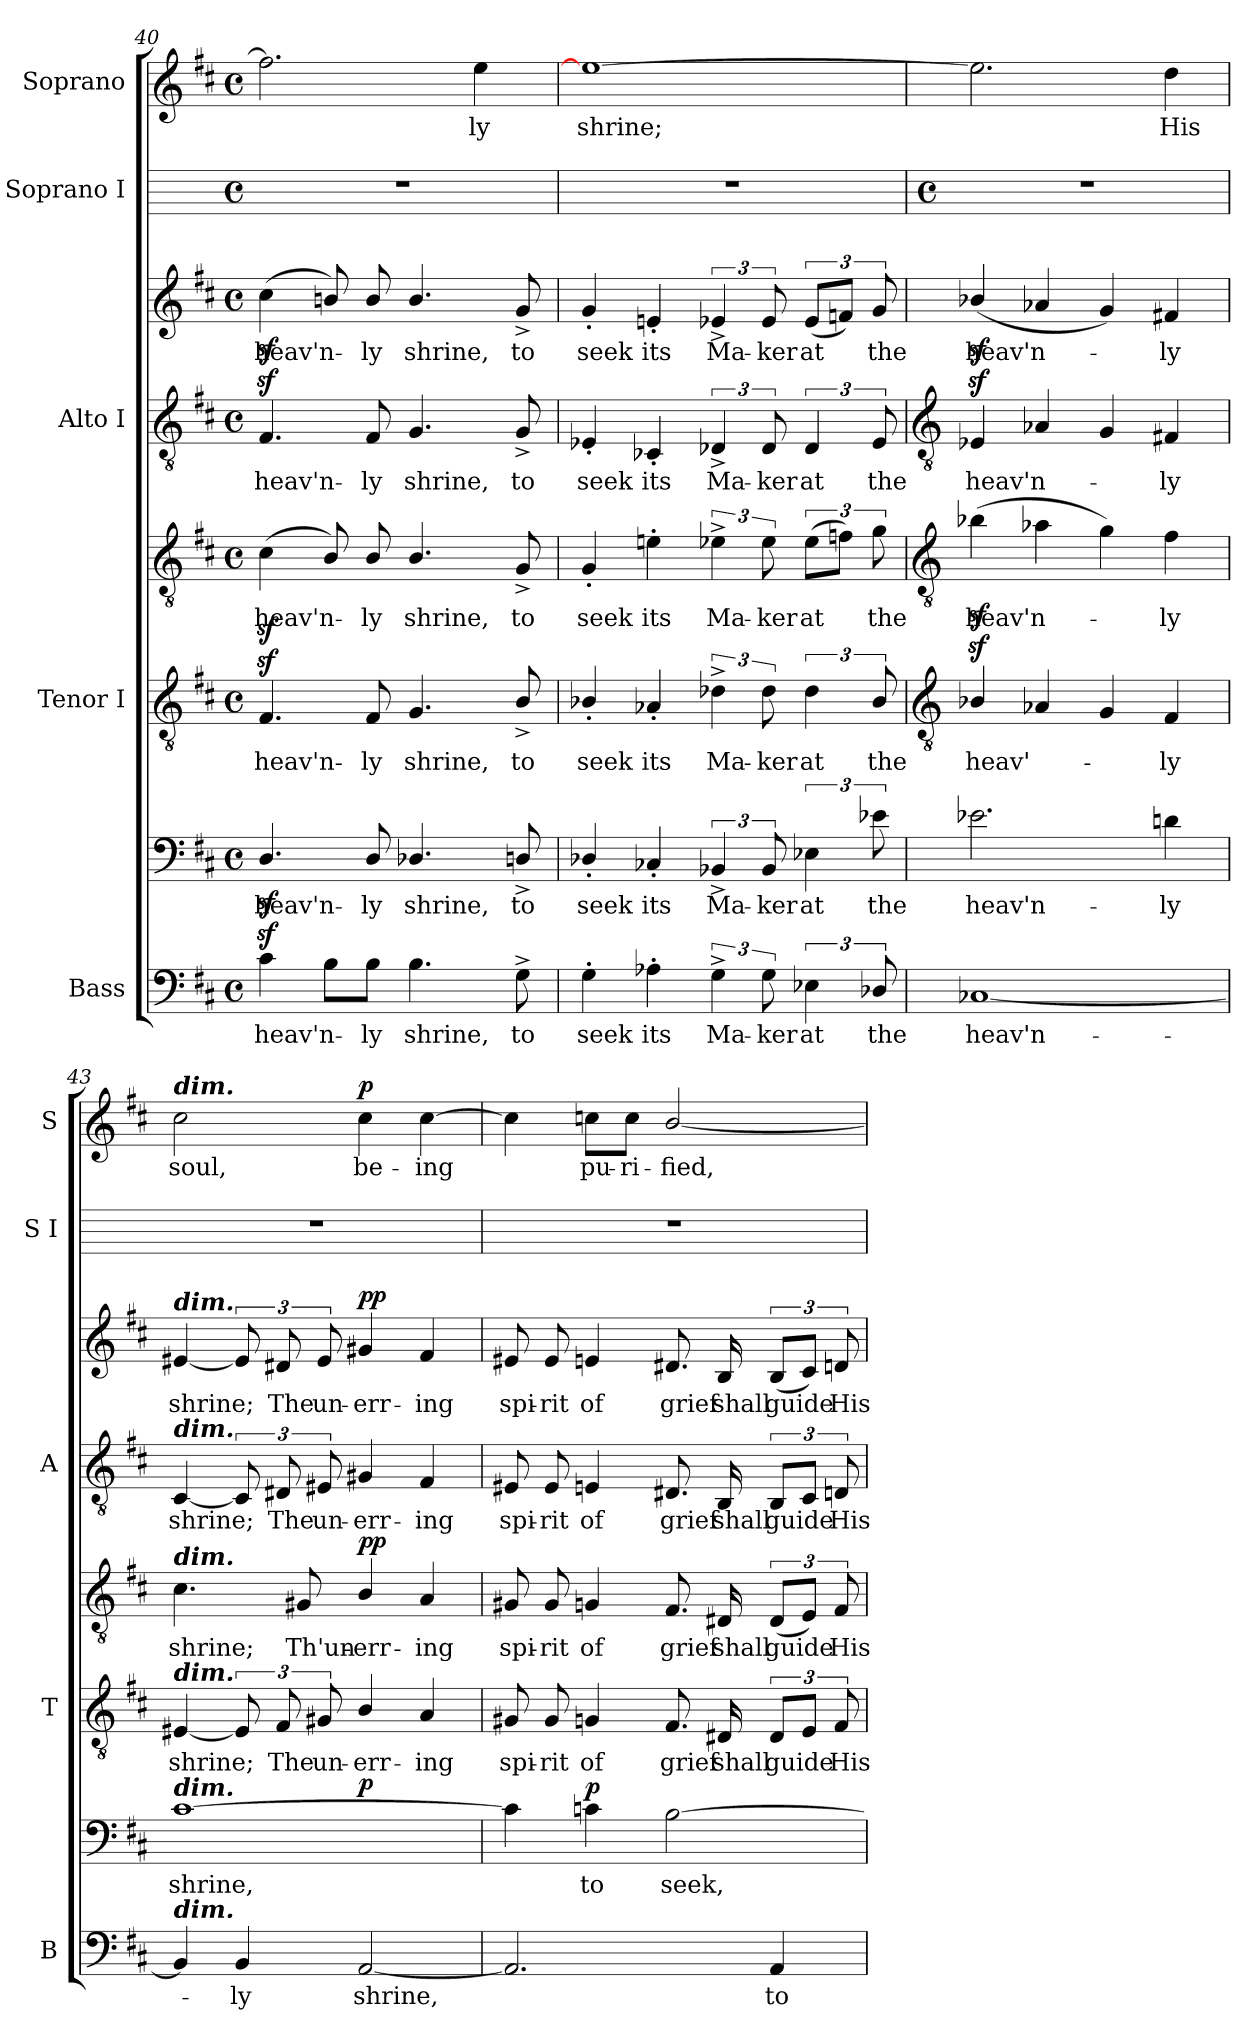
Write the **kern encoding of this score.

**kern	**text	**kern	**text	**dynam	**kern	**text	**kern	**text	**dynam	**kern	**text	**kern	**text	**dynam	**kern	**kern	**text	**dynam
*part5	*part5	*part5	*part5	*part5	*part4	*part4	*part4	*part4	*part4	*part3	*part3	*part3	*part3	*part3	*part2	*part1	*part1	*part1
*staff8	*staff8	*staff7	*staff7	*staff7/8	*staff6	*staff6	*staff5	*staff5	*staff5/6	*staff4	*staff4	*staff3	*staff3	*staff3/4	*staff2	*staff1	*staff1	*staff1
*I"Bass	*	*	*	*	*I"Tenor I	*	*	*	*	*I"Alto I	*	*	*	*	*I"Soprano I	*I"Soprano	*	*
*I'B	*	*	*	*	*I'T	*	*	*	*	*I'A	*	*	*	*	*I'S I	*I'S	*	*
*clefF4	*	*clefF4	*	*	*clefGv2	*	*clefGv2	*	*	*clefGv2	*	*clefG2	*	*	*	*clefG2	*	*
*k[f#c#]	*	*k[f#c#]	*	*	*k[f#c#]	*	*k[f#c#]	*	*	*k[f#c#]	*	*k[f#c#]	*	*	*	*k[f#c#]	*	*
*D:	*	*D:	*	*	*D:	*	*D:	*	*	*D:	*	*D:	*	*	*	*D:	*	*
*M4/4	*	*M4/4	*	*	*M4/4	*	*M4/4	*	*	*M4/4	*	*M4/4	*	*	*M4/4	*M4/4	*	*
*met(c)	*	*met(c)	*	*	*met(c)	*	*met(c)	*	*	*met(c)	*	*met(c)	*	*	*met(c)	*met(c)	*	*
=40	=40	=40	=40	=40	=40	=40	=40	=40	=40	=40	=40	=40	=40	=40	=40	=40	=40	=40
!	!LO:LY:b	!	!LO:LY:b	!	!	!LO:LY:b	!	!LO:LY:b	!	!	!LO:LY:b	!	!LO:LY:b	!	!	!	!	!
4c#z<	heav'n-	4.Dz</	heav'n-	.	4.F#z<	heav'n-	(<4c#z<	heav'n-	.	4.F#z<	heav'n-	(<4cc#z<	heav'n-	.	1r	2.ff#]	.	.
8B\L	.	.	.	.	.	.	8B/)	.	.	.	.	8bn/)	.	.	.	.	.	.
!	!LO:LY:b	!	!LO:LY:b	!	!	!LO:LY:b	!	!LO:LY:b	!	!	!LO:LY:b	!	!LO:LY:b	!	!	!	!	!
8B\J	ly	8D/	-ly	.	8F#	-ly	8B/	ly	.	8F#	-ly	8b/	ly	.	.	.	.	.
!	!LO:LY:b	!	!LO:LY:b	!	!	!LO:LY:b	!	!LO:LY:b	!	!	!LO:LY:b	!	!LO:LY:b	!	!	!	!	!
4.B	shrine,	4.D-X/	shrine,	.	4.G	shrine,	4.B/	shrine,	.	4.G	shrine,	4.b/	shrine,	.	.	.	.	.
!	!	!	!	!	!	!	!	!	!	!	!	!	!	!	!	!	!LO:LY:b	!
.	.	.	.	.	.	.	.	.	.	.	.	.	.	.	.	4ee	ly	.
!	!LO:LY:b	!	!LO:LY:b	!	!	!LO:LY:b	!	!LO:LY:b	!	!	!LO:LY:b	!	!LO:LY:b	!	!	!	!	!
8G^	to	8Dn^/	to	.	8B^/	to	8G^	to	.	8G^	to	8g^	to	.	.	.	.	.
=41	=41	=41	=41	=41	=41	=41	=41	=41	=41	=41	=41	=41	=41	=41	=41	=41	=41	=41
!	!LO:LY:b	!	!LO:LY:b	!	!	!LO:LY:b	!	!LO:LY:b	!	!	!LO:LY:b	!	!LO:LY:b	!	!	!	!LO:LY:b	!
4G'	seek	4D-X'/	seek	.	4B-X'/	seek	4G'	seek	.	4E-X'	seek	4g'	seek	.	1r	1ee-_	shrine;	.
!	!LO:LY:b	!	!LO:LY:b	!	!	!LO:LY:b	!	!LO:LY:b	!	!	!LO:LY:b	!	!LO:LY:b	!	!	!	!	!
4A-X'	its	4C-X'	its	.	4A-X'	its	4en'	its	.	4C-X'	its	4en'	its	.	.	.	.	.
!	!LO:LY:b	!	!LO:LY:b	!	!	!LO:LY:b	!	!LO:LY:b	!	!	!LO:LY:b	!	!LO:LY:b	!	!	!	!	!
6G^	Ma-	6BB-X^	Ma-	.	6d-X^	Ma-	6e-X^	Ma-	.	6D-X^	Ma-	6e-X^	Ma-	.	.	.	.	.
!	!LO:LY:b	!	!LO:LY:b	!	!	!LO:LY:b	!	!LO:LY:b	!	!	!LO:LY:b	!	!LO:LY:b	!	!	!	!	!
12G	-ker	12BB-	-ker	.	12d-	-ker	12e-	-ker	.	12D-	-ker	12e-	-ker	.	.	.	.	.
!	!LO:LY:b	!	!LO:LY:b	!	!	!LO:LY:b	!	!LO:LY:b	!	!	!LO:LY:b	!	!LO:LY:b	!	!	!	!	!
6E-X	at	6E-X	at	.	6d-	at	(>12e-L	at	.	6D-	at	(<12e-L	at	.	.	.	.	.
.	.	.	.	.	.	.	12fnJ)	.	.	.	.	12fnJ)	.	.	.	.	.	.
!	!LO:LY:b	!	!LO:LY:b	!	!	!LO:LY:b	!	!LO:LY:b	!	!	!LO:LY:b	!	!LO:LY:b	!	!	!	!	!
12D-X/	the	12e-X	the	.	12B-/	the	12g	the	.	12E-	the	12g	the	.	.	.	.	.
!!LO:LB:g=z
=42	=42	=42	=42	=42	=42	=42	=42	=42	=42	=42	=42	=42	=42	=42	=42	=42	=42	=42
*	*	*	*	*	*clefGv2	*	*clefGv2	*	*	*clefGv2	*	*	*	*	*	*	*	*
*	*	*	*	*	*	*	*	*	*	*	*	*	*	*	*M4/4	*	*	*
*	*	*	*	*	*	*	*	*	*	*	*	*	*	*	*met(c)	*	*	*
!	!LO:LY:b	!	!LO:LY:b	!	!	!LO:LY:b	!	!LO:LY:b	!	!	!LO:LY:b	!	!LO:LY:b	!	!	!	!	!
[1C-X	heav'n-	2.e-X	heav'n-	.	4B-Xz</	heav'-	(>4b-Xz<	heav'n-	.	4E-Xz<	heav'n-	(<4b-Xz</	heav'n-	.	1r	2.ee-]	.	.
.	.	.	.	.	4A-X	.	4a-X	.	.	4A-X	.	4a-X	.	.	.	.	.	.
.	.	.	.	.	4G	.	4g)	.	.	4G	.	4g)	.	.	.	.	.	.
!	!	!	!LO:LY:b	!	!	!LO:LY:b	!	!LO:LY:b	!	!	!LO:LY:b	!	!LO:LY:b	!	!	!	!LO:LY:b	!
.	.	4dn	-ly	.	4F#	ly	4f#	ly	.	4F#X	ly	4f#X	ly	.	.	4dd	His	.
=43	=43	=43	=43	=43	=43	=43	=43	=43	=43	=43	=43	=43	=43	=43	=43	=43	=43	=43
!	!	!	!	!	!	!	!	!	!	!	!	!	!	!	!	!LO:TX:a:Bi:t=dim.	!	!
!	!	!	!	!	!	!	!	!	!	!	!	!LO:TX:a:Bi:t=dim.	!	!	!	!	!	!
!	!	!	!	!	!	!	!	!	!	!LO:TX:a:Bi:t=dim.	!	!	!	!	!	!	!	!
!	!	!	!	!	!	!	!LO:TX:a:Bi:t=dim.	!	!	!	!	!	!	!	!	!	!	!
!	!	!	!	!	!LO:TX:a:Bi:t=dim.	!	!	!	!	!	!	!	!	!	!	!	!	!
!	!	!LO:TX:a:Bi:t=dim.	!	!	!	!	!	!	!	!	!	!	!	!	!	!	!	!
!LO:TX:a:Bi:t=dim.	!	!	!	!	!	!	!	!	!	!	!	!	!	!	!	!	!	!
!	!	!	!LO:LY:b	!	!	!LO:LY:b	!	!LO:LY:b	!	!	!LO:LY:b	!	!LO:LY:b	!	!	!	!LO:LY:b	!
4BBn]	.	[1c#	shrine,	.	[4E#X	shrine;	4.c#	shrine;	.	[4C#	shrine;	[4e#X	shrine;	.	1r	2cc#	soul,	.
!	!LO:LY:b	!	!	!	!	!	!	!	!	!	!	!	!	!	!	!	!	!
4BB	ly	.	.	.	12E#]	.	.	.	.	12C#]	.	12e#]	.	.	.	.	.	.
!	!	!	!	!	!	!LO:LY:b	!	!	!	!	!LO:LY:b	!	!LO:LY:b	!	!	!	!	!
.	.	.	.	.	12F#	The	.	.	.	12D#X	The	12d#X	The	.	.	.	.	.
!	!	!	!	!	!	!	!	!LO:LY:b	!	!	!	!	!	!	!	!	!	!
.	.	.	.	.	.	.	8G#X	Th'un-	.	.	.	.	.	.	.	.	.	.
!	!	!	!	!	!	!LO:LY:b	!	!	!	!	!LO:LY:b	!	!LO:LY:b	!	!	!	!	!
.	.	.	.	.	12G#X	un-	.	.	.	12E#X	un-	12e#	un-	.	.	.	.	.
!	!LO:LY:b	!	!	!LO:DY:b=2	!	!LO:LY:b	!	!LO:LY:b	!LO:DY:b=2	!	!LO:LY:b	!	!LO:LY:b	!	!	!	!LO:LY:b	!
!	!	!	!	!	!	!	!	!	!LO:DY:n=1:b	!	!	!	!	!LO:DY:b=2	!	!	!	!
!	!	!	!	!	!	!	!	!	!	!	!	!	!	!LO:DY:n=1:b	!	!	!	!LO:DY:b
[2AA	shrine,	.	.	p	4B/	err-	4B/	err-	p p	4G#X	err-	4g#X	err-	p p	.	4cc#	be-	p
!	!	!	!	!	!	!LO:LY:b	!	!LO:LY:b	!	!	!LO:LY:b	!	!LO:LY:b	!	!	!	!LO:LY:b	!
.	.	.	.	.	4A	-ing	4A	-ing	.	4F#	-ing	4f#	-ing	.	.	[4cc#	-ing	.
=44	=44	=44	=44	=44	=44	=44	=44	=44	=44	=44	=44	=44	=44	=44	=44	=44	=44	=44
!	!	!	!	!	!	!LO:LY:b	!	!LO:LY:b	!	!	!LO:LY:b	!	!LO:LY:b	!	!	!	!	!
2.AA]	.	4c#]	.	.	8G#X	spi-	8G#X	spi-	.	8E#X	spi-	8e#X	spi-	.	1r	4cc#]	.	.
!	!	!	!	!	!	!LO:LY:b	!	!LO:LY:b	!	!	!LO:LY:b	!	!LO:LY:b	!	!	!	!	!
.	.	.	.	.	8G#	-rit	8G#	-rit	.	8E#	-rit	8e#	-rit	.	.	.	.	.
!	!	!	!LO:LY:b	!LO:DY:b	!	!LO:LY:b	!	!LO:LY:b	!	!	!LO:LY:b	!	!LO:LY:b	!	!	!	!LO:LY:b	!
.	.	4cn	to	p	4Gn	of	4Gn	of	.	4En	of	4en	of	.	.	8ccn\L	pu-	.
!	!	!	!	!	!	!	!	!	!	!	!	!	!	!	!	!	!LO:LY:b	!
.	.	.	.	.	.	.	.	.	.	.	.	.	.	.	.	8cc\J	-ri-	.
!	!	!	!LO:LY:b	!	!	!LO:LY:b	!	!LO:LY:b	!	!	!LO:LY:b	!	!LO:LY:b	!	!	!	!LO:LY:b	!
.	.	[2B	seek,	.	8.F#	grief	8.F#	grief	.	8.D#X	grief	8.d#X	grief	.	.	[2b/	-ﬁed,	.
!	!	!	!	!	!	!LO:LY:b	!	!LO:LY:b	!	!	!LO:LY:b	!	!LO:LY:b	!	!	!	!	!
.	.	.	.	.	16D#X	shall	16D#X	shall	.	16BB	shall	16B	shall	.	.	.	.	.
!	!LO:LY:b	!	!	!	!	!LO:LY:b	!	!LO:LY:b	!	!	!LO:LY:b	!	!LO:LY:b	!	!	!	!	!
4AA	to	.	.	.	12D#L	guide	(<12D#L	guide	.	12BBL	guide	(<12BL	guide	.	.	.	.	.
.	.	.	.	.	12EJ	.	12EJ)	.	.	12C#J	.	12c#J)	.	.	.	.	.	.
!	!	!	!	!	!	!LO:LY:b	!	!LO:LY:b	!	!	!LO:LY:b	!	!LO:LY:b	!	!	!	!	!
.	.	.	.	.	12F#	His	12F#	His	.	12Dn	His	12dn	His	.	.	.	.	.
=	=	=	=	=	=	=	=	=	=	=	=	=	=	=	=	=	=	=
*-	*-	*-	*-	*-	*-	*-	*-	*-	*-	*-	*-	*-	*-	*-	*-	*-	*-	*-
